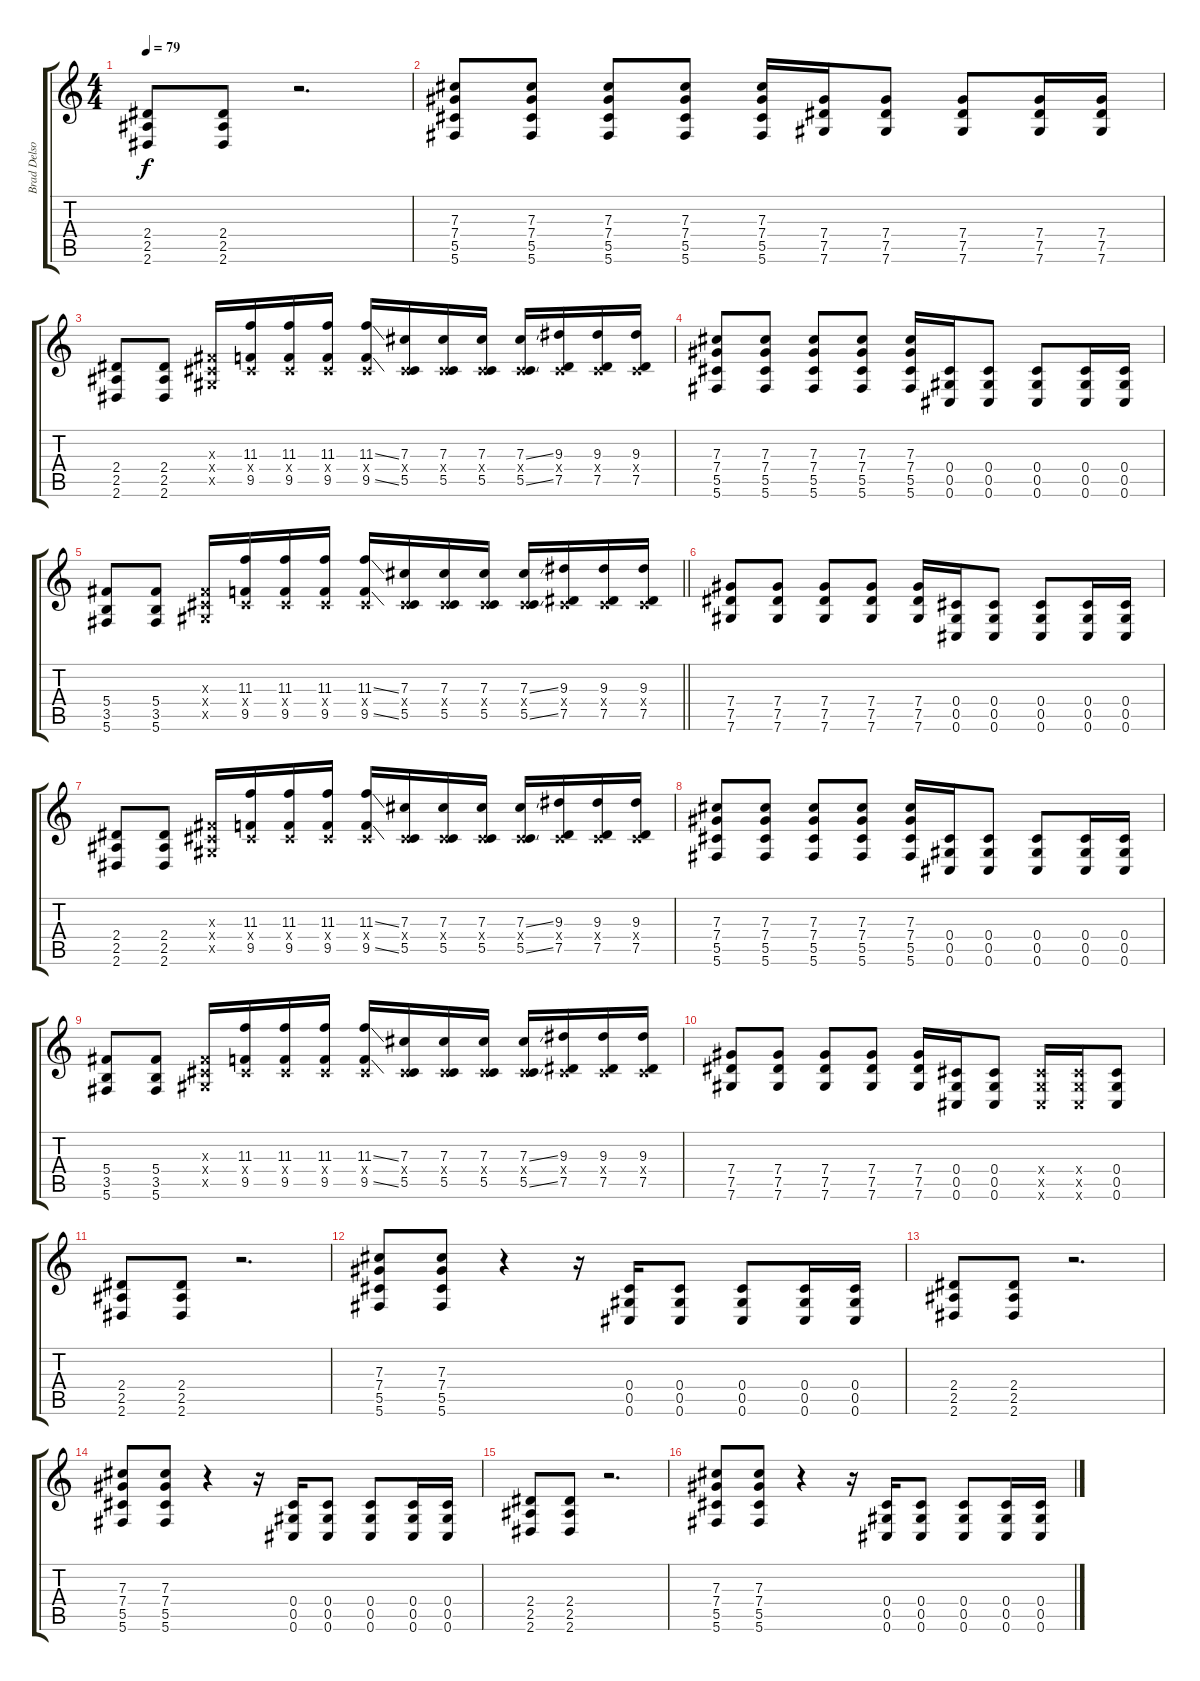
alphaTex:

\track ("Brad Delson - Guitar 3" "Brad Delso") {instrument distortionguitar}
\staff {score tabs}
\tuning (Eb4 Bb3 Gb3 Db3 Ab2 Db2) {hide}
\ts (4 4)
\tempo 79
\clef g2
\ks c
(2.4 2.5 2.6).8{dy f} (2.4 2.5 2.6).8 r.2{d} |
(7.3 7.4 5.5 5.6).8 (7.3 7.4 5.5 5.6).8 (7.3 7.4 5.5 5.6).8 (7.3 7.4 5.5 5.6).8 (7.3 7.4 5.5 5.6).16 (7.4 7.5 7.6).16 (7.4 7.5 7.6).8 (7.4 7.5 7.6).8 (7.4 7.5 7.6).16 (7.4 7.5 7.6).16 |
(2.4 2.5 2.6).8 (2.4 2.5 2.6).8 (0.3{x} 0.4{x} 0.5{x}).16 (11.3 0.4{x} 9.5).16 (11.3 0.4{x} 9.5).16 (11.3 0.4{x} 9.5).16 (11.3{ss} 0.4{x} 9.5{ss}).16 (7.3 0.4{x} 5.5).16 (7.3 0.4{x} 5.5).16 (7.3 0.4{x} 5.5).16 (7.3{ss} 0.4{x} 5.5{ss}).16 (9.3 0.4{x} 7.5).16 (9.3 0.4{x} 7.5).16 (9.3 0.4{x} 7.5).16 |
(7.3 7.4 5.5 5.6).8 (7.3 7.4 5.5 5.6).8 (7.3 7.4 5.5 5.6).8 (7.3 7.4 5.5 5.6).8 (7.3 7.4 5.5 5.6).16 (0.4 0.5 0.6).16 (0.4 0.5 0.6).8 (0.4 0.5 0.6).8 (0.4 0.5 0.6).16 (0.4 0.5 0.6).16 |
\barLineRight lightlight
(5.4 3.5 5.6).8 (5.4 3.5 5.6).8 (0.3{x} 0.4{x} 0.5{x}).16 (11.3 0.4{x} 9.5).16 (11.3 0.4{x} 9.5).16 (11.3 0.4{x} 9.5).16 (11.3{ss} 0.4{x} 9.5{ss}).16 (7.3 0.4{x} 5.5).16 (7.3 0.4{x} 5.5).16 (7.3 0.4{x} 5.5).16 (7.3{ss} 0.4{x} 5.5{ss}).16 (9.3 0.4{x} 7.5).16 (9.3 0.4{x} 7.5).16 (9.3 0.4{x} 7.5).16 |
(7.4 7.5 7.6).8 (7.4 7.5 7.6).8 (7.4 7.5 7.6).8 (7.4 7.5 7.6).8 (7.4 7.5 7.6).16 (0.4 0.5 0.6).16 (0.4 0.5 0.6).8 (0.4 0.5 0.6).8 (0.4 0.5 0.6).16 (0.4 0.5 0.6).16 |
(2.4 2.5 2.6).8 (2.4 2.5 2.6).8 (0.3{x} 0.4{x} 0.5{x}).16 (11.3 0.4{x} 9.5).16 (11.3 0.4{x} 9.5).16 (11.3 0.4{x} 9.5).16 (11.3{ss} 0.4{x} 9.5{ss}).16 (7.3 0.4{x} 5.5).16 (7.3 0.4{x} 5.5).16 (7.3 0.4{x} 5.5).16 (7.3{ss} 0.4{x} 5.5{ss}).16 (9.3 0.4{x} 7.5).16 (9.3 0.4{x} 7.5).16 (9.3 0.4{x} 7.5).16 |
(7.3 7.4 5.5 5.6).8 (7.3 7.4 5.5 5.6).8 (7.3 7.4 5.5 5.6).8 (7.3 7.4 5.5 5.6).8 (7.3 7.4 5.5 5.6).16 (0.4 0.5 0.6).16 (0.4 0.5 0.6).8 (0.4 0.5 0.6).8 (0.4 0.5 0.6).16 (0.4 0.5 0.6).16 |
(5.4 3.5 5.6).8 (5.4 3.5 5.6).8 (0.3{x} 0.4{x} 0.5{x}).16 (11.3 0.4{x} 9.5).16 (11.3 0.4{x} 9.5).16 (11.3 0.4{x} 9.5).16 (11.3{ss} 0.4{x} 9.5{ss}).16 (7.3 0.4{x} 5.5).16 (7.3 0.4{x} 5.5).16 (7.3 0.4{x} 5.5).16 (7.3{ss} 0.4{x} 5.5{ss}).16 (9.3 0.4{x} 7.5).16 (9.3 0.4{x} 7.5).16 (9.3 0.4{x} 7.5).16 |
(7.4 7.5 7.6).8 (7.4 7.5 7.6).8 (7.4 7.5 7.6).8 (7.4 7.5 7.6).8 (7.4 7.5 7.6).16 (0.4 0.5 0.6).16 (0.4 0.5 0.6).8 (0.4{x} 0.5{x} 0.6{x}).16 (0.4{x} 0.5{x} 0.6{x}).16 (0.4 0.5 0.6).8 |
(2.4 2.5 2.6).8 (2.4 2.5 2.6).8 r.2{d} |
(7.3 7.4 5.5 5.6).8 (7.3 7.4 5.5 5.6).8 r.4 r.16 (0.4 0.5 0.6).16 (0.4 0.5 0.6).8 (0.4 0.5 0.6).8 (0.4 0.5 0.6).16 (0.4 0.5 0.6).16 |
(2.4 2.5 2.6).8 (2.4 2.5 2.6).8 r.2{d} |
(7.3 7.4 5.5 5.6).8 (7.3 7.4 5.5 5.6).8 r.4 r.16 (0.4 0.5 0.6).16 (0.4 0.5 0.6).8 (0.4 0.5 0.6).8 (0.4 0.5 0.6).16 (0.4 0.5 0.6).16 |
(2.4 2.5 2.6).8 (2.4 2.5 2.6).8 r.2{d} |
(7.3 7.4 5.5 5.6).8 (7.3 7.4 5.5 5.6).8 r.4 r.16 (0.4 0.5 0.6).16 (0.4 0.5 0.6).8 (0.4 0.5 0.6).8 (0.4 0.5 0.6).16 (0.4 0.5 0.6).16
